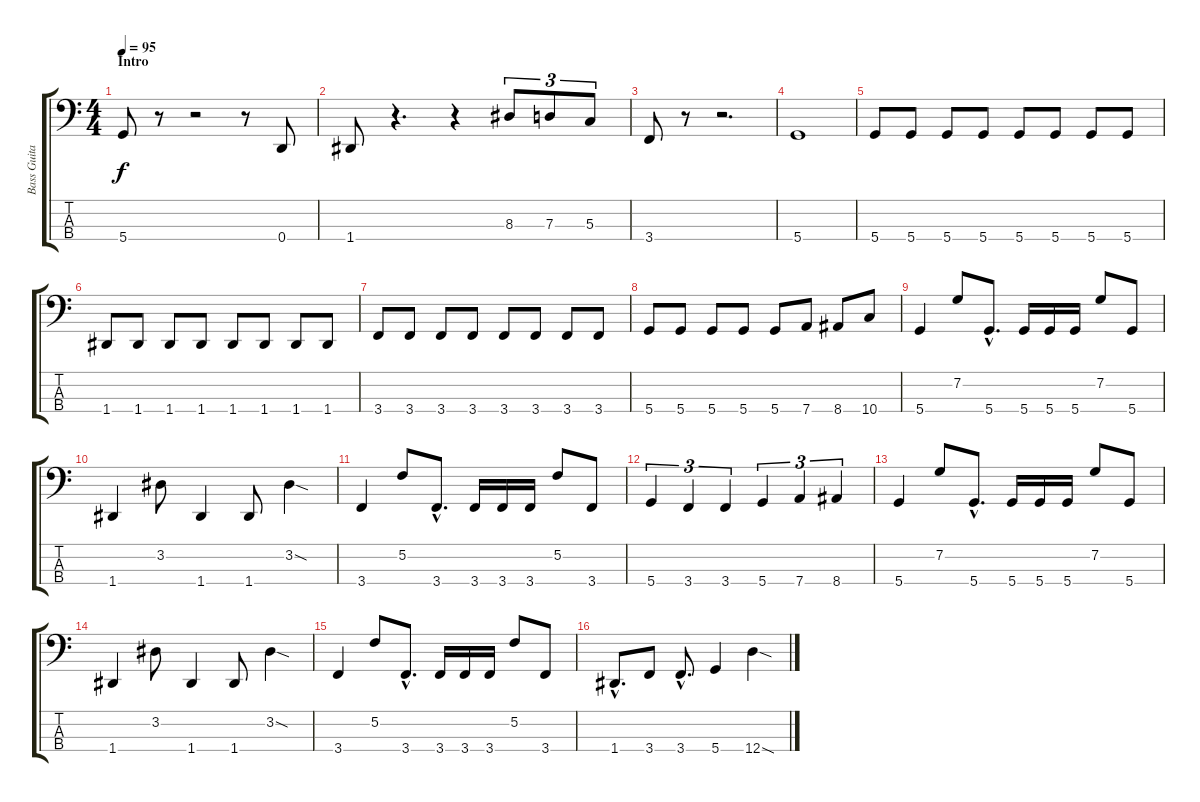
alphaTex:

\track ("Bass Guitar" "Bass Guita") {instrument electricbassfinger}
\staff {score tabs}
\tuning (F2 C2 G1 D1) {hide}
\ts (4 4)
\section ("" "Intro")
\tempo 95
\clef f4
\ks c
5.4.8{dy f instrument electricbassfinger} r.8 r.2 r.8 0.4.8 |
1.4.8 r.4{d} r.4 8.3.8{tu (3 2)} 7.3.8{tu (3 2)} 5.3.8{tu (3 2)} |
3.4.8 r.8 r.2{d} |
5.4.1 |
5.4.8 5.4.8 5.4.8 5.4.8 5.4.8 5.4.8 5.4.8 5.4.8 |
1.4.8 1.4.8 1.4.8 1.4.8 1.4.8 1.4.8 1.4.8 1.4.8 |
3.4.8 3.4.8 3.4.8 3.4.8 3.4.8 3.4.8 3.4.8 3.4.8 |
5.4.8 5.4.8 5.4.8 5.4.8 5.4.8 7.4.8 8.4.8 10.4.8 |
5.4.4 7.2.8 5.4{hac}.8{d} 5.4.16 5.4.16 5.4.16 7.2.8 5.4.8 |
1.4.4 3.2.8 1.4.4 1.4.8 3.2{sod}.4 |
3.4.4 5.2.8 3.4{hac}.8{d} 3.4.16 3.4.16 3.4.16 5.2.8 3.4.8 |
5.4.4{tu (3 2)} 3.4.4{tu (3 2)} 3.4.4{tu (3 2)} 5.4.4{tu (3 2)} 7.4.4{tu (3 2)} 8.4.4{tu (3 2)} |
5.4.4 7.2.8 5.4{hac}.8{d} 5.4.16 5.4.16 5.4.16 7.2.8 5.4.8 |
1.4.4 3.2.8 1.4.4 1.4.8 3.2{sod}.4 |
3.4.4 5.2.8 3.4{hac}.8{d} 3.4.16 3.4.16 3.4.16 5.2.8 3.4.8 |
1.4{hac}.8{d} 3.4.8 3.4{hac}.8{d} 5.4.4 12.4{sod}.4
